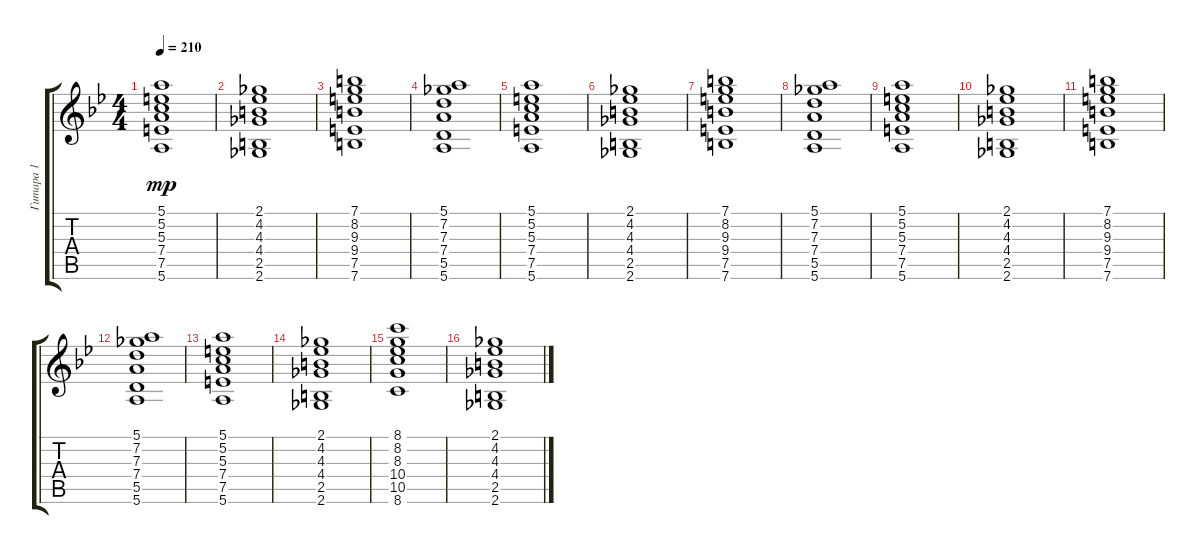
\track ("Гитара 1" "Гитара 1") {instrument distortionguitar}
\staff {score tabs}
\tuning (E4 B3 G3 D3 A2 E2) {hide}
\ts (4 4)
\tempo 210
\clef g2
\ks bb
(5.1 5.2 5.3 7.4 7.5 5.6).1{dy mp volume 11} |
(2.1 4.2 4.3 4.4 2.5 2.6).1 |
(7.1 8.2 9.3 9.4 7.5 7.6).1 |
(5.1 7.2 7.3 7.4 5.5 5.6).1 |
(5.1 5.2 5.3 7.4 7.5 5.6).1 |
(2.1 4.2 4.3 4.4 2.5 2.6).1 |
(7.1 8.2 9.3 9.4 7.5 7.6).1 |
(5.1 7.2 7.3 7.4 5.5 5.6).1 |
(5.1 5.2 5.3 7.4 7.5 5.6).1 |
(2.1 4.2 4.3 4.4 2.5 2.6).1 |
(7.1 8.2 9.3 9.4 7.5 7.6).1 |
(5.1 7.2 7.3 7.4 5.5 5.6).1 |
(5.1 5.2 5.3 7.4 7.5 5.6).1 |
(2.1 4.2 4.3 4.4 2.5 2.6).1 |
(8.1 8.2 8.3 10.4 10.5 8.6).1 |
(2.1 4.2 4.3 4.4 2.5 2.6).1
